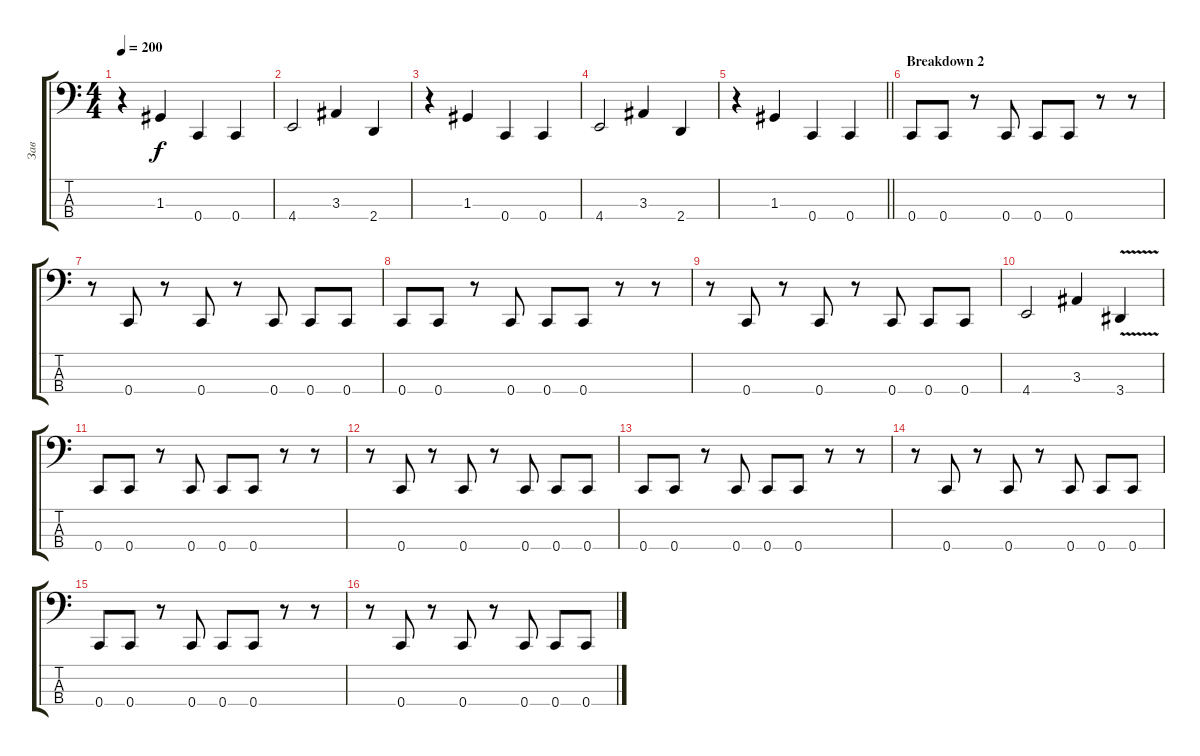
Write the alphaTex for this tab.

\track ("Зав" "Зав") {instrument electricbasspick}
\staff {score tabs}
\tuning (F2 C2 G1 C1) {hide}
\ts (4 4)
\tempo 200
\clef f4
\ks c
r.4{dy f} 1.3.4 0.4.4 0.4.4 |
4.4.2 3.3.4 2.4.4 |
r.4 1.3.4 0.4.4 0.4.4 |
4.4.2 3.3.4 2.4.4 |
\barLineRight lightlight
r.4 1.3.4 0.4.4 0.4.4 |
\section ("" "Breakdown 2")
0.4.8 0.4.8 r.8 0.4.8 0.4.8 0.4.8 r.8 r.8 |
r.8 0.4.8 r.8 0.4.8 r.8 0.4.8 0.4.8 0.4.8 |
0.4.8 0.4.8 r.8 0.4.8 0.4.8 0.4.8 r.8 r.8 |
r.8 0.4.8 r.8 0.4.8 r.8 0.4.8 0.4.8 0.4.8 |
4.4.2 3.3.4 3.4{v}.4 |
0.4.8 0.4.8 r.8 0.4.8 0.4.8 0.4.8 r.8 r.8 |
r.8 0.4.8 r.8 0.4.8 r.8 0.4.8 0.4.8 0.4.8 |
0.4.8 0.4.8 r.8 0.4.8 0.4.8 0.4.8 r.8 r.8 |
r.8 0.4.8 r.8 0.4.8 r.8 0.4.8 0.4.8 0.4.8 |
0.4.8 0.4.8 r.8 0.4.8 0.4.8 0.4.8 r.8 r.8 |
r.8 0.4.8 r.8 0.4.8 r.8 0.4.8 0.4.8 0.4.8
